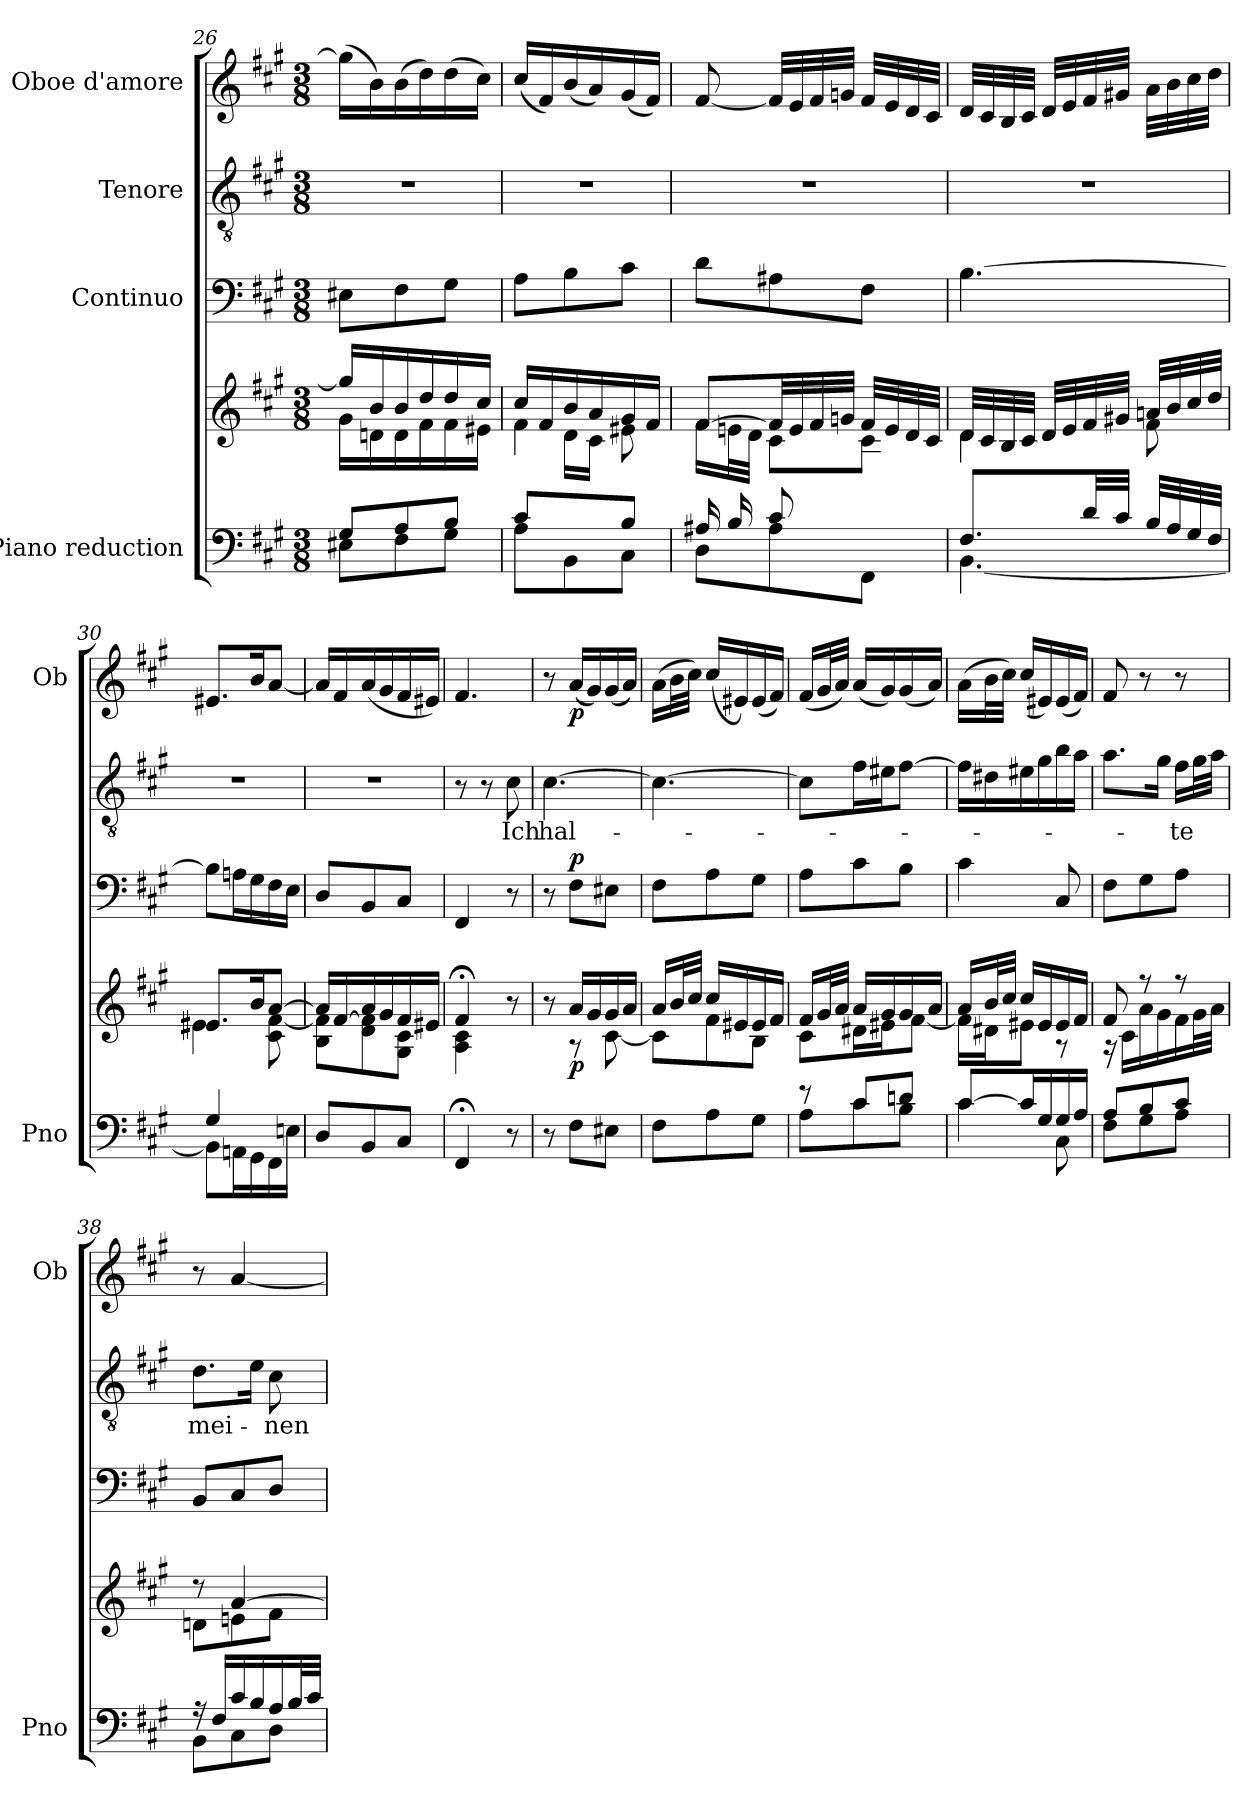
**kern	**kern	**dynam	**kern	**dynam	**kern	**text	**kern	**dynam
*part4	*part4	*part4	*part3	*part3	*part2	*part2	*part1	*part1
*staff5	*staff4	*staff4/5	*staff3	*staff3	*staff2	*staff2	*staff1	*staff1
*I"Piano reduction	*	*	*I"Continuo	*	*I"Tenore	*	*I"Oboe d'amore	*
*I'Pno	*	*	*	*	*	*	*I'Ob	*
*clefF4	*clefG2	*	*clefF4	*	*clefGv2	*	*clefG2	*
*k[f#c#g#]	*k[f#c#g#]	*	*k[f#c#g#]	*	*k[f#c#g#]	*	*k[f#c#g#]	*
*M3/8	*M3/8	*	*M3/8	*	*M3/8	*	*M3/8	*
=26	=26	=26	=26	=26	=26	=26	=26	=26
*^	*^	*	*	*	*	*	*	*
8G#/L	8E#X\L	16gg#/LL]	16g#\LL	.	8E#X\L	.	4.r	.	(16gg#\LL]	.
.	.	16b/	16dn\	.	.	.	.	.	16b\)	.
8A/	8F#\	16b/	16d\	.	8F#\	.	.	.	(16b\	.
.	.	16dd/	16f#\	.	.	.	.	.	16dd\)	.
8B/J	8G#\J	16dd/	16f#\	.	8G#\J	.	.	.	(16dd\	.
.	.	16cc#/JJ	16e#X\JJ	.	.	.	.	.	16cc#\JJ)	.
=27	=27	=27	=27	=27	=27	=27	=27	=27	=27	=27
*	*	*	*^	*	*	*	*	*	*	*
8c#/L	8A\L	16cc#/LL	4f#\	8ryy	.	8A\L	.	4.r	.	(16cc#/LL	.
.	.	16f#/	.	.	.	.	.	.	.	16f#/)	.
8ryy	8BB\	16b/	.	16d\L	.	8B\	.	.	.	(16b/	.
.	.	16a/	.	16c#\J	.	.	.	.	.	16a/)	.
8B/J	8C#\J	16g#/	8e#X\	8ryy	.	8c#\J	.	.	.	(16g#/	.
.	.	16f#/JJ	.	.	.	.	.	.	.	16f#/JJ)	.
=28	=28	=28	=28	=28	=28	=28	=28	=28	=28	=28	=28
16A#X/LL	8D\L	[8f#/L	16f#\LL	4ryy	.	8d\L	.	4.r	.	[8f#/	.
16B/J	.	.	32en\L	.	.	.	.	.	.	.	.
.	.	.	32d\JJJ	.	.	.	.	.	.	.	.
8c#/	8A#\	32f#/LL]	8c#\L	.	.	8A#X\	.	.	.	32f#/LLL]	.
.	.	32e/	.	.	.	.	.	.	.	32e/	.
.	.	32f#/	.	.	.	.	.	.	.	32f#/	.
.	.	32gn/JJJ	.	.	.	.	.	.	.	32gn/JJJ	.
8ryy	8FF#\J	32f#/LLL	8c#\J	8A#X\J	.	8F#\J	.	.	.	32f#/LLL	.
.	.	32e/	.	.	.	.	.	.	.	32e/	.
.	.	32d/	.	.	.	.	.	.	.	32d/	.
.	.	32c#/JJJ	.	.	.	.	.	.	.	32c#/JJJ	.
*	*	*	*v	*v	*	*	*	*	*	*	*
!!LO:PB:g=z
=29	=29	=29	=29	=29	=29	=29	=29	=29	=29	=29
8.F#/L	[4.BB\	32d/LLL	4d\	.	[4.B\	.	4.r	.	32d/LLL	.
.	.	32c#/	.	.	.	.	.	.	32c#/	.
.	.	32B/	.	.	.	.	.	.	32B/	.
.	.	32c#/JJJ	.	.	.	.	.	.	32c#/JJJ	.
.	.	32d/LLL	.	.	.	.	.	.	32d/LLL	.
.	.	32e/	.	.	.	.	.	.	32e/	.
32d/LL	.	32f#/	.	.	.	.	.	.	32f#/	.
32c#/JJJ	.	32g#X/JJJ	.	.	.	.	.	.	32g#X/JJJ	.
32B/LLL	.	32an/LLL	8f#\	.	.	.	.	.	32a\LLL	.
32A/	.	32b/	.	.	.	.	.	.	32b\	.
32G#/	.	32cc#/	.	.	.	.	.	.	32cc#\	.
32F#/JJJ	.	32dd/JJJ	.	.	.	.	.	.	32dd\JJJ	.
=30	=30	=30	=30	=30	=30	=30	=30	=30	=30	=30
4G#/	8BB\L]	8.e#X/L	4e#\	.	8B\L]	.	4.r	.	8.e#X/L	.
.	16AAn\L	.	.	.	16An\L	.	.	.	.	.
.	16GG#\	16b/K	.	.	16G#\	.	.	.	16b/K	.
8ryy	16FF#\	[8a/J	8c#\ [8f#\	.	16F#\	.	.	.	[8a/J	.
.	16En\JJ	.	.	.	16E\JJ	.	.	.	.	.
*v	*v	*	*	*	*	*	*	*	*	*
=31	=31	=31	=31	=31	=31	=31	=31	=31	=31
8D/L	16a/LL]	8B\ 8f#\]L	.	8D/L	.	4.r	.	16a/LL]	.
.	[<16f#/	.	.	.	.	.	.	16f#/	.
8BB/	16a/	8d\ 8f#\]	.	8BB/	.	.	.	(16a/	.
.	16g#/	.	.	.	.	.	.	16g#/	.
8C#/J	16f#/	8G#\ 8c#\J	.	8C#/J	.	.	.	16f#/	.
.	16e#X/JJ	.	.	.	.	.	.	16e#X/JJ)	.
=32	=32	=32	=32	=32	=32	=32	=32	=32	=32
4FF#;/	4f#;</	4A\ 4c#\	.	4FF#/	.	8r	.	4.f#/	.
.	.	.	.	.	.	8r	.	.	.
!	!	!	!	!	!	!	!LO:LY:b	!	!
8r	8r	8ryy	.	8r	.	8c#\	Ich	.	.
=33	=33	=33	=33	=33	=33	=33	=33	=33	=33
!	!	!	!	!	!	!	!LO:LY:b	!	!
8r	8r	8ryy	.	8r	.	[4.c#\	hal-	8r	.
!	!	!	!LO:DY:b	!	!LO:DY:a	!	!	!	!LO:DY:b
8F#\L	16a/LL	8r	p	8F#\L	p	.	.	(16a/LL	p
.	16g#/	.	.	.	.	.	.	16g#/)	.
8E#X\J	16g#/	[8c#\	.	8E#X\J	.	.	.	(16g#/	.
.	16a/JJ	.	.	.	.	.	.	16a/JJ)	.
=34	=34	=34	=34	=34	=34	=34	=34	=34	=34
8F#\L	16a/LL	8c#\L]	.	8F#\L	.	4.c#\_	.	(16a\LL	.
.	32b/L	.	.	.	.	.	.	32b\L	.
.	32cc#/JJJ	.	.	.	.	.	.	32cc#\JJJ)	.
8A\	16cc#/LL	8f#\	.	8A\	.	.	.	(16cc#/LL	.
.	16e#X/	.	.	.	.	.	.	16e#X/)	.
8G#\J	16e#/	8B\J	.	8G#\J	.	.	.	(16e#/	.
.	16f#/JJ	.	.	.	.	.	.	16f#/JJ)	.
=35	=35	=35	=35	=35	=35	=35	=35	=35	=35
*^	*	*	*	*	*	*	*	*	*
8r	8A\L	16f#/LL	8c#\L	.	8A\L	.	8c#\L]	.	(16f#/LL	.
.	.	32g#/L	.	.	.	.	.	.	32g#/L	.
.	.	32a/JJJ	.	.	.	.	.	.	32a/JJJ)	.
8c#/L	8c#\	16a/LL	16d#X\L	.	8c#\	.	16f#\L	.	(16a/LL	.
.	.	16g#/	16e#X\J	.	.	.	16e#X\J	.	16g#/)	.
8dn/J	8B\J	16g#/	[8f#\J	.	8B\J	.	[8f#\J	.	(16g#/	.
.	.	16a/JJ	.	.	.	.	.	.	16a/JJ)	.
=36	=36	=36	=36	=36	=36	=36	=36	=36	=36	=36
[8c#/L	4c#\	16a/LL	16f#\LL]	.	4c#\	.	16f#\LL]	.	(16a\LL	.
.	.	32b/L	16d#X\J	.	.	.	16d#X\	.	32b\L	.
.	.	32cc#/JJJ	.	.	.	.	.	.	32cc#\JJJ)	.
16c#/L]	.	16cc#/LL	8e#X\J	.	.	.	16e#X\	.	(16cc#/LL	.
16G#/	.	16e#/	.	.	.	.	16g#\	.	16e#X/)	.
16G#/	8C#\	16e#/	8r	.	8C#/	.	16b\	.	(16e#/	.
16A/JJ	.	16f#/JJ	.	.	.	.	16a\JJ	.	16f#/JJ)	.
=37	=37	=37	=37	=37	=37	=37	=37	=37	=37	=37
8A/L	8F#\L	8f#/	16r	.	8F#\L	.	8.a\L	.	8f#/	.
.	.	.	16c#\LL	.	.	.	.	.	.	.
8B/	8G#\	8r	16a\	.	8G#\	.	.	.	8r	.
.	.	.	16g#\	.	.	.	16g#\Jk	.	.	.
!	!	!	!	!	!	!	!	!LO:LY:b	!	!
8c#/J	8A\J	8r	16f#\	.	8A\J	.	16f#\LL	-te	8r	.
.	.	.	32g#\L	.	.	.	32g#\L	.	.	.
.	.	.	32a\JJJ	.	.	.	32a\JJJ	.	.	.
!!LO:LB:g=z
=38	=38	=38	=38	=38	=38	=38	=38	=38	=38	=38
!	!	!	!	!	!	!	!	!LO:LY:b	!	!
16r	8BB\L	8r	8dn\L	.	8BB/L	.	8.d\L	mei-	8r	.
16F#/LL	.	.	.	.	.	.	.	.	.	.
16c#/	8C#\	[4a/	8en\	.	8C#/	.	.	.	[4a/	.
16B/	.	.	.	.	.	.	16e\Jk	.	.	.
!	!	!	!	!	!	!	!	!LO:LY:b	!	!
16A/	8D\J	.	8f#\J	.	8D/J	.	8c#\	-nen	.	.
32B/L	.	.	.	.	.	.	.	.	.	.
32c#/JJJ	.	.	.	.	.	.	.	.	.	.
*v	*v	*	*	*	*	*	*	*	*	*
*	*v	*v	*	*	*	*	*	*	*
=	=	=	=	=	=	=	=	=
*-	*-	*-	*-	*-	*-	*-	*-	*-
